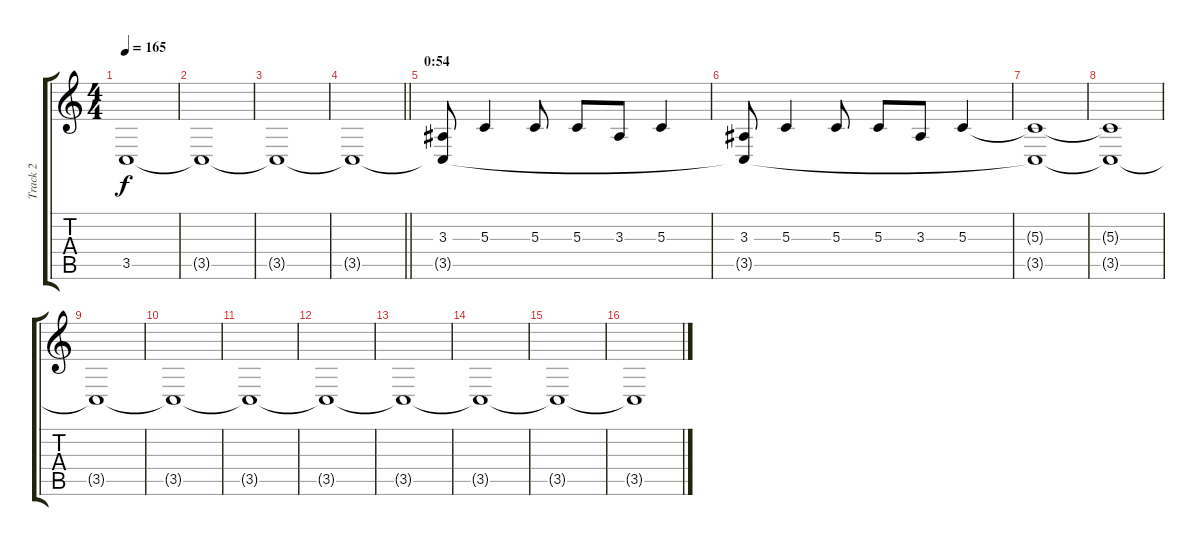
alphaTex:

\track ("Track 2" "Track 2") {instrument pad7halo}
\staff {score tabs}
\tuning (E4 B3 G3 D3 A2 E2) {hide}
\ts (4 4)
\tempo 165
\clef g2
\ks c
3.5{t}.1{dy f} |
3.5{t}.1 |
3.5{t}.1 |
\barLineRight lightlight
3.5{t}.1 |
\section ("" "0:54")
(3.3 3.5{t}).8 5.3.4 5.3.8 5.3.8 3.3.8 5.3.4 |
(3.3 3.5{t}).8 5.3.4 5.3.8 5.3.8 3.3.8 5.3.4 |
(5.3{t} 3.5{t}).1 |
(5.3{t} 3.5{t}).1 |
3.5{t}.1 |
3.5{t}.1 |
3.5{t}.1 |
3.5{t}.1 |
3.5{t}.1 |
3.5{t}.1 |
3.5{t}.1 |
3.5{t}.1
